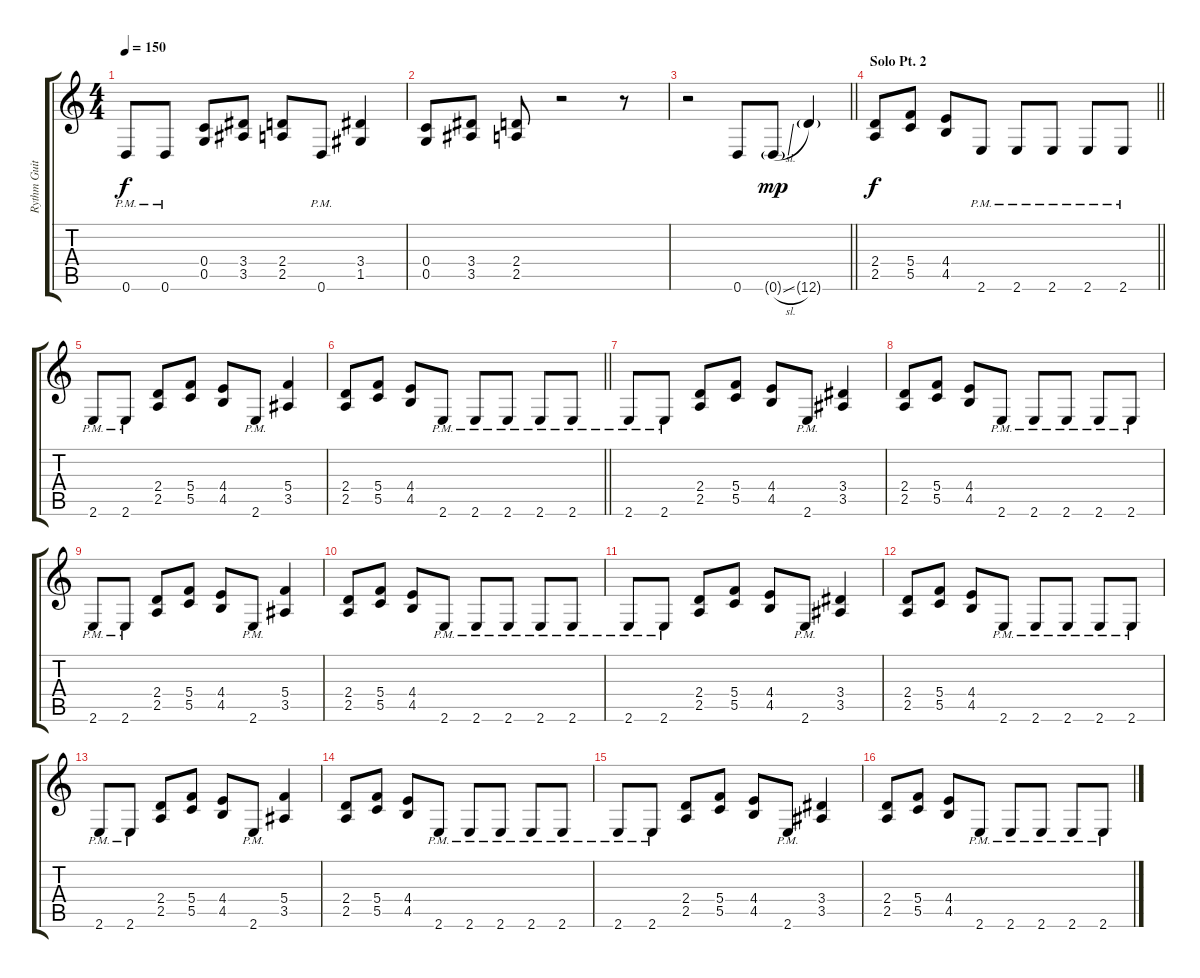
\track ("Rythm Guitar" "Rythm Guit") {instrument distortionguitar}
\staff {score tabs}
\tuning (D4 A3 F3 C3 G2 D2) {hide}
\ts (4 4)
\tempo 150
\clef g2
\ks c
0.6{pm}.8{dy f} 0.6{pm}.8 (0.4 0.5).8 (3.4 3.5).8 (2.4 2.5).8 0.6{pm}.8 (3.4 1.5).4 |
(0.4 0.5).8 (3.4 3.5).8 (2.4 2.5).8 r.2 r.8 |
\barLineRight lightlight
r.2 0.6.8 0.6{sl g}.8{dy mp} 12.6{g}.4 |
\section ("" "Solo Pt. 2")
\barLineRight lightlight
(2.4 2.5).8{dy f} (5.4 5.5).8 (4.4 4.5).8 2.6{pm}.8 2.6{pm}.8 2.6{pm}.8 2.6{pm}.8 2.6{pm}.8 |
2.6{pm}.8 2.6{pm}.8 (2.4 2.5).8 (5.4 5.5).8 (4.4 4.5).8 2.6{pm}.8 (5.4 3.5).4 |
\barLineRight lightlight
(2.4 2.5).8 (5.4 5.5).8 (4.4 4.5).8 2.6{pm}.8 2.6{pm}.8 2.6{pm}.8 2.6{pm}.8 2.6{pm}.8 |
2.6{pm}.8 2.6{pm}.8 (2.4 2.5).8 (5.4 5.5).8 (4.4 4.5).8 2.6{pm}.8 (3.4 3.5).4 |
(2.4 2.5).8 (5.4 5.5).8 (4.4 4.5).8 2.6{pm}.8 2.6{pm}.8 2.6{pm}.8 2.6{pm}.8 2.6{pm}.8 |
2.6{pm}.8 2.6{pm}.8 (2.4 2.5).8 (5.4 5.5).8 (4.4 4.5).8 2.6{pm}.8 (5.4 3.5).4 |
(2.4 2.5).8 (5.4 5.5).8 (4.4 4.5).8 2.6{pm}.8 2.6{pm}.8 2.6{pm}.8 2.6{pm}.8 2.6{pm}.8 |
2.6{pm}.8 2.6{pm}.8 (2.4 2.5).8 (5.4 5.5).8 (4.4 4.5).8 2.6{pm}.8 (3.4 3.5).4 |
(2.4 2.5).8 (5.4 5.5).8 (4.4 4.5).8 2.6{pm}.8 2.6{pm}.8 2.6{pm}.8 2.6{pm}.8 2.6{pm}.8 |
2.6{pm}.8 2.6{pm}.8 (2.4 2.5).8 (5.4 5.5).8 (4.4 4.5).8 2.6{pm}.8 (5.4 3.5).4 |
(2.4 2.5).8 (5.4 5.5).8 (4.4 4.5).8 2.6{pm}.8 2.6{pm}.8 2.6{pm}.8 2.6{pm}.8 2.6{pm}.8 |
2.6{pm}.8 2.6{pm}.8 (2.4 2.5).8 (5.4 5.5).8 (4.4 4.5).8 2.6{pm}.8 (3.4 3.5).4 |
(2.4 2.5).8 (5.4 5.5).8 (4.4 4.5).8 2.6{pm}.8 2.6{pm}.8 2.6{pm}.8 2.6{pm}.8 2.6{pm}.8
